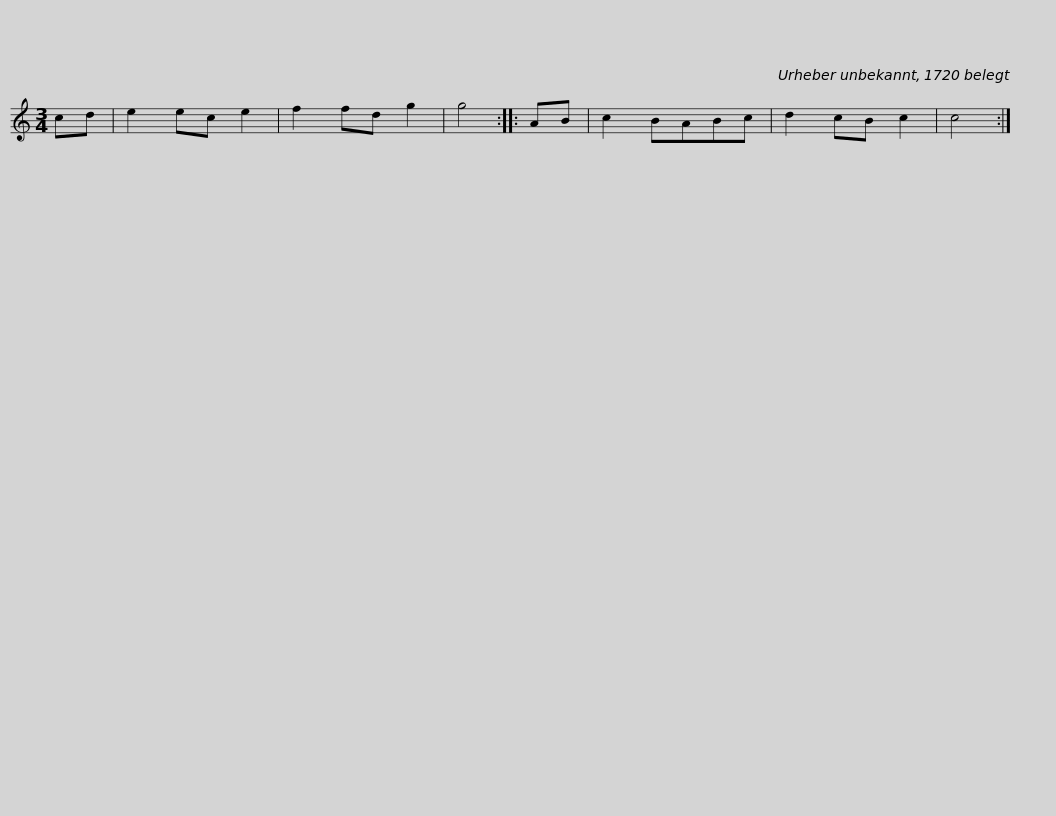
X:1
L:1/8
M:3/4
I:linebreak $
K:C
V:1 treble
V:1
 cd | e2 ec e2 | f2 fd g2 | g4 :: AB | %5
 c2 BABc | d2 cB c2 | c4 :| %8
